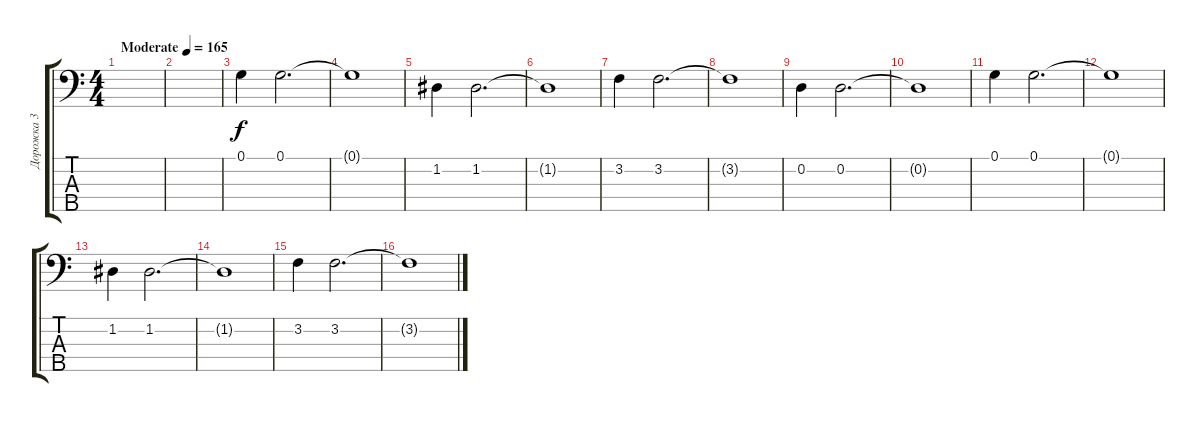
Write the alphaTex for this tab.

\track ("Дорожка 3" "Дорожка 3") {instrument electricbassfinger}
\staff {score tabs}
\tuning (G2 D2 A1 E1 B0) {hide}
\ts (4 4)
\tempo (165 "Moderate")
\clef f4
\ks c
|
|
0.1.4 0.1.2{d} |
0.1{t}.1 |
1.2.4 1.2.2{d} |
1.2{t}.1 |
3.2.4 3.2.2{d} |
3.2{t}.1 |
0.2.4 0.2.2{d} |
0.2{t}.1 |
0.1.4 0.1.2{d} |
0.1{t}.1 |
1.2.4 1.2.2{d} |
1.2{t}.1 |
3.2.4 3.2.2{d} |
3.2{t}.1
